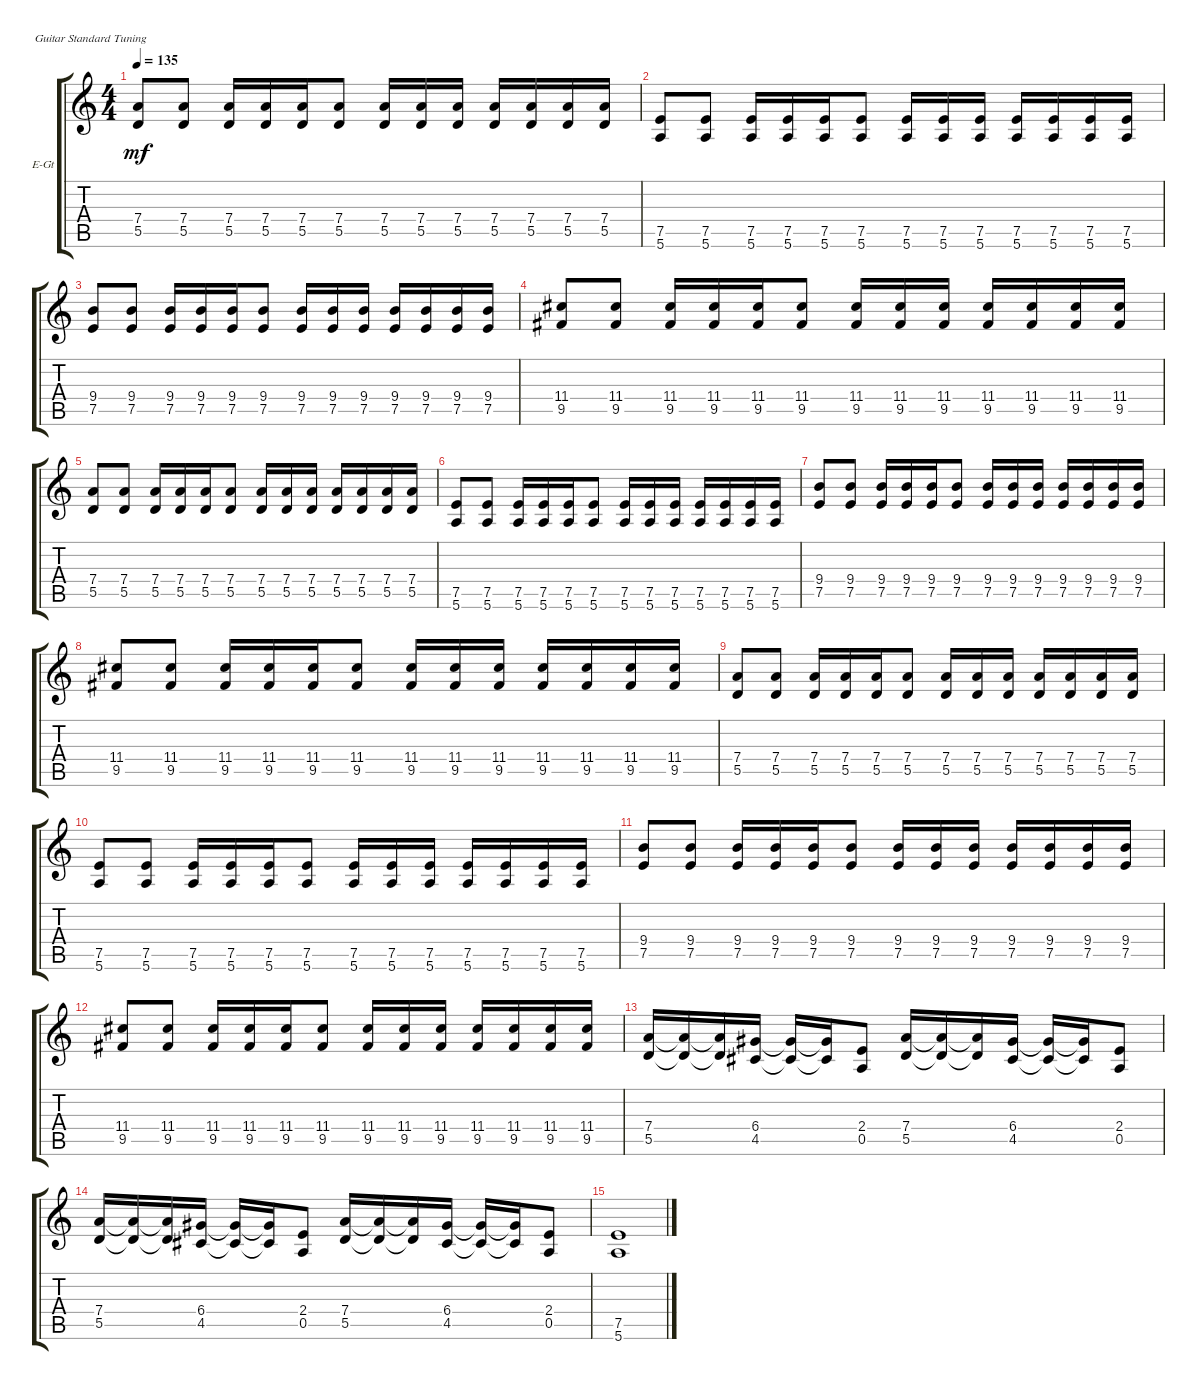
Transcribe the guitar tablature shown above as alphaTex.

\defaultSystemsLayout 4
\bracketExtendMode groupsimilarinstruments
\firstSystemTrackNameOrientation horizontal
\otherSystemsTrackNameOrientation horizontal
\track ("Electric Guitar" "E-Gt") {instrument distortionguitar}
\staff {score tabs}
\tuning (E4 B3 G3 D3 A2 E2)
\ts (4 4)
\tempo 135
\clef g2
\ks c
(5.5 7.4).8{dy mf} (5.5 7.4).8 (5.5 7.4).16 (5.5 7.4).16 (5.5 7.4).16 (5.5 7.4).8 (5.5 7.4).16 (5.5 7.4).16 (5.5 7.4).16 (5.5 7.4).16 (5.5 7.4).16 (5.5 7.4).16 (5.5 7.4).16 |
(5.6 7.5).8 (5.6 7.5).8 (5.6 7.5).16 (5.6 7.5).16 (5.6 7.5).16 (5.6 7.5).8 (5.6 7.5).16 (5.6 7.5).16 (5.6 7.5).16 (5.6 7.5).16 (5.6 7.5).16 (5.6 7.5).16 (5.6 7.5).16 |
(7.5 9.4).8 (7.5 9.4).8 (7.5 9.4).16 (7.5 9.4).16 (7.5 9.4).16 (7.5 9.4).8 (7.5 9.4).16 (7.5 9.4).16 (7.5 9.4).16 (7.5 9.4).16 (7.5 9.4).16 (7.5 9.4).16 (7.5 9.4).16 |
(9.5 11.4).8 (9.5 11.4).8 (9.5 11.4).16 (9.5 11.4).16 (9.5 11.4).16 (9.5 11.4).8 (9.5 11.4).16 (9.5 11.4).16 (9.5 11.4).16 (9.5 11.4).16 (9.5 11.4).16 (9.5 11.4).16 (9.5 11.4).16 |
(5.5 7.4).8 (5.5 7.4).8 (5.5 7.4).16 (5.5 7.4).16 (5.5 7.4).16 (5.5 7.4).8 (5.5 7.4).16 (5.5 7.4).16 (5.5 7.4).16 (5.5 7.4).16 (5.5 7.4).16 (5.5 7.4).16 (5.5 7.4).16 |
(5.6 7.5).8 (5.6 7.5).8 (5.6 7.5).16 (5.6 7.5).16 (5.6 7.5).16 (5.6 7.5).8 (5.6 7.5).16 (5.6 7.5).16 (5.6 7.5).16 (5.6 7.5).16 (5.6 7.5).16 (5.6 7.5).16 (5.6 7.5).16 |
(7.5 9.4).8 (7.5 9.4).8 (7.5 9.4).16 (7.5 9.4).16 (7.5 9.4).16 (7.5 9.4).8 (7.5 9.4).16 (7.5 9.4).16 (7.5 9.4).16 (7.5 9.4).16 (7.5 9.4).16 (7.5 9.4).16 (7.5 9.4).16 |
(9.5 11.4).8 (9.5 11.4).8 (9.5 11.4).16 (9.5 11.4).16 (9.5 11.4).16 (9.5 11.4).8 (9.5 11.4).16 (9.5 11.4).16 (9.5 11.4).16 (9.5 11.4).16 (9.5 11.4).16 (9.5 11.4).16 (9.5 11.4).16 |
(5.5 7.4).8 (5.5 7.4).8 (5.5 7.4).16 (5.5 7.4).16 (5.5 7.4).16 (5.5 7.4).8 (5.5 7.4).16 (5.5 7.4).16 (5.5 7.4).16 (5.5 7.4).16 (5.5 7.4).16 (5.5 7.4).16 (5.5 7.4).16 |
(5.6 7.5).8 (5.6 7.5).8 (5.6 7.5).16 (5.6 7.5).16 (5.6 7.5).16 (5.6 7.5).8 (5.6 7.5).16 (5.6 7.5).16 (5.6 7.5).16 (5.6 7.5).16 (5.6 7.5).16 (5.6 7.5).16 (5.6 7.5).16 |
(7.5 9.4).8 (7.5 9.4).8 (7.5 9.4).16 (7.5 9.4).16 (7.5 9.4).16 (7.5 9.4).8 (7.5 9.4).16 (7.5 9.4).16 (7.5 9.4).16 (7.5 9.4).16 (7.5 9.4).16 (7.5 9.4).16 (7.5 9.4).16 |
(9.5 11.4).8 (9.5 11.4).8 (9.5 11.4).16 (9.5 11.4).16 (9.5 11.4).16 (9.5 11.4).8 (9.5 11.4).16 (9.5 11.4).16 (9.5 11.4).16 (9.5 11.4).16 (9.5 11.4).16 (9.5 11.4).16 (9.5 11.4).16 |
(5.5 7.4).16 (5.5{t} 7.4{t}).16 (5.5{t} 7.4{t}).16 (4.5 6.4).16 (4.5{t} 6.4{t}).16 (4.5{t} 6.4{t}).16 (2.4 0.5).8 (5.5 7.4).16 (5.5{t} 7.4{t}).16 (5.5{t} 7.4{t}).16 (4.5 6.4).16 (4.5{t} 6.4{t}).16 (4.5{t} 6.4{t}).16 (2.4 0.5).8 |
(5.5 7.4).16 (5.5{t} 7.4{t}).16 (5.5{t} 7.4{t}).16 (4.5 6.4).16 (4.5{t} 6.4{t}).16 (4.5{t} 6.4{t}).16 (2.4 0.5).8 (5.5 7.4).16 (5.5{t} 7.4{t}).16 (5.5{t} 7.4{t}).16 (4.5 6.4).16 (4.5{t} 6.4{t}).16 (4.5{t} 6.4{t}).16 (2.4 0.5).8 |
(5.6 7.5).1
